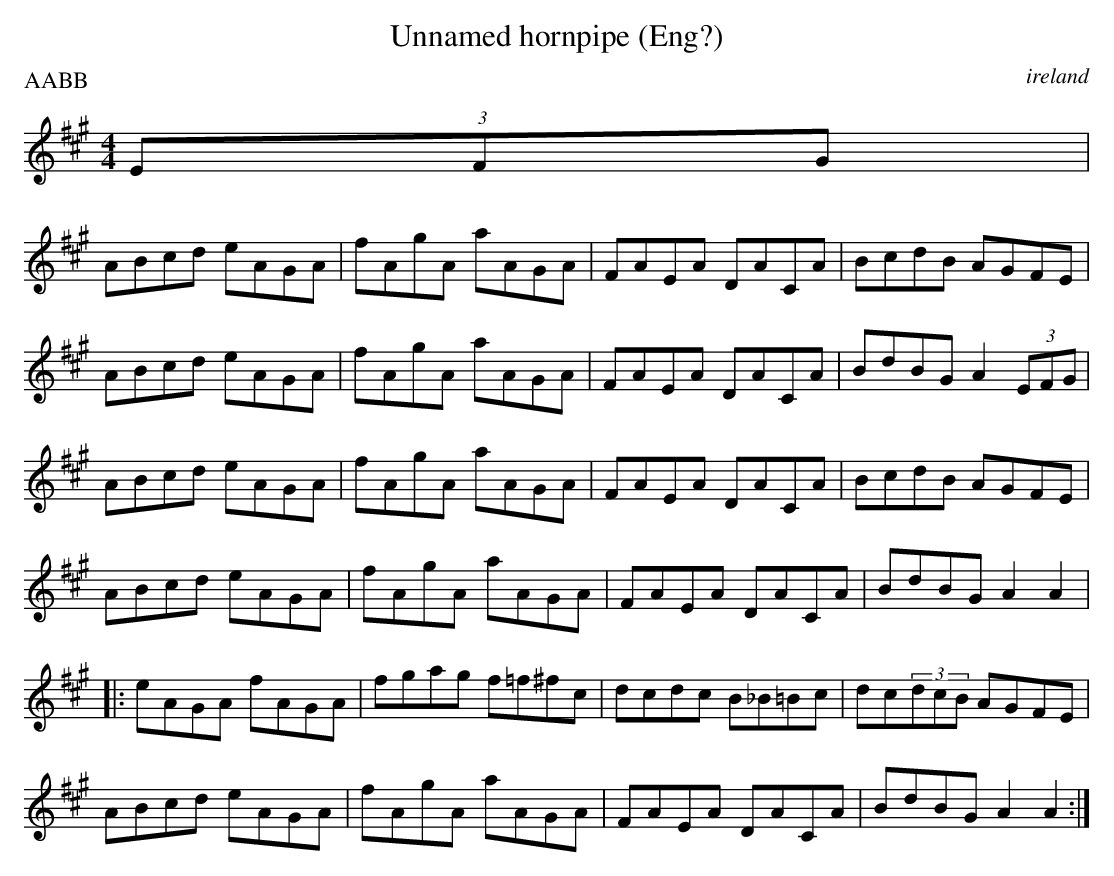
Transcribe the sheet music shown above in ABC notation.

X:1
T:Unnamed hornpipe (Eng?)
O:ireland
M:4/4
L:1/8
P:AABB
K:A
(3EFG |
ABcd eAGA | fAgA aAGA | FAEA DACA | BcdB AGFE |
ABcd eAGA | fAgA aAGA | FAEA DACA | BdBG A2(3EFG |
ABcd eAGA | fAgA aAGA | FAEA DACA | BcdB AGFE |
ABcd eAGA | fAgA aAGA | FAEA DACA | BdBG A2A2 |
|:eAGA fAGA | fgag f=f^fc | dcdc B_B=Bc | dc(3dcB AGFE |
ABcd eAGA | fAgA aAGA | FAEA DACA | BdBG A2A2:|
